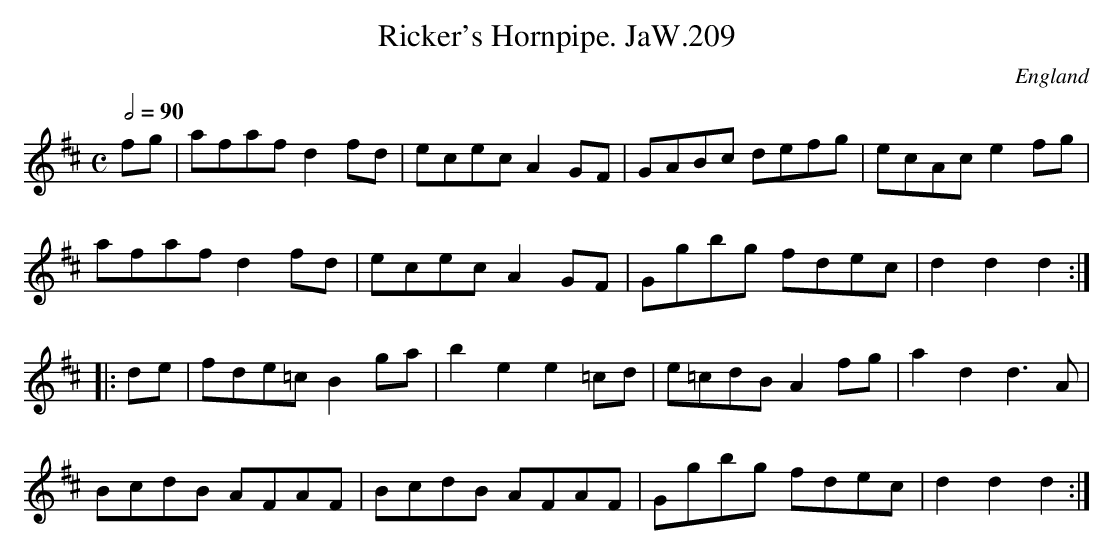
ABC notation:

X:1
T:Ricker's Hornpipe. JaW.209
L:1/8
M:C
O:England
Q:1/2=90
K:D
fg|afaf d2fd|ecec A2GF|GABc defg|ecAc e2fg|!
afaf d2fd|ecec A2GF|Ggbg fdec|d2d2 d2:|!
|:de|fde=c B2ga|b2e2e2=cd|e=cdB A2fg|a2d2 d3A|!
BcdB AFAF|BcdB AFAF|Ggbg fdec|d2d2 d2:|
